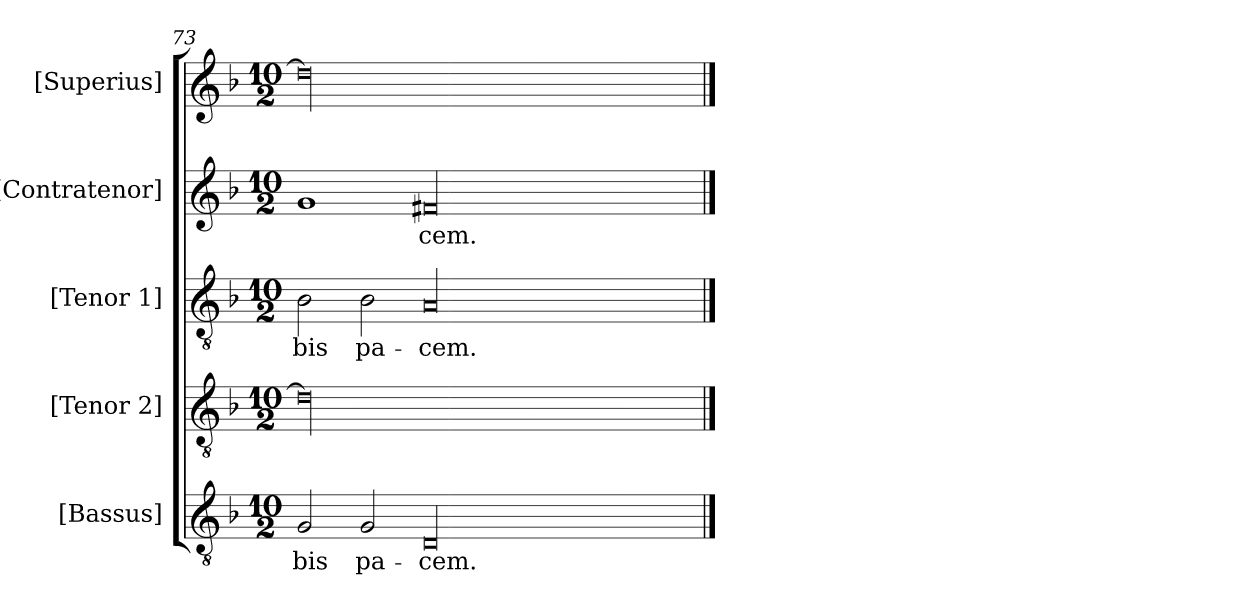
**kern	**text	**kern	**kern	**text	**kern	**text	**kern
*part5	*part5	*part4	*part3	*part3	*part2	*part2	*part1
*staff5	*staff5	*staff4	*staff3	*staff3	*staff2	*staff2	*staff1
*I"[Bassus]	*	*I"[Tenor 2]	*I"[Tenor 1]	*	*I"[Contratenor]	*	*I"[Superius]
*clefGv2	*	*clefGv2	*clefGv2	*	*clefG2	*	*clefG2
*k[b-]	*	*k[b-]	*k[b-]	*	*k[b-]	*	*k[b-]
*M10/2	*	*M10/2	*M10/2	*	*M10/2	*	*M10/2
=73	=73	=73	=73	=73	=73	=73	=73
2G/	-bis	00d\]	2B-\	-bis	1g/	.	00dd\]
2G/	pa-	.	2B-\	pa-	.	.	.
00D/	-cem.	.	00A/	-cem.	00f#X/	-cem.	.
.	.	1ryy	.	.	.	.	1ryy
==	==	==	==	==	==	==	==
*-	*-	*-	*-	*-	*-	*-	*-
